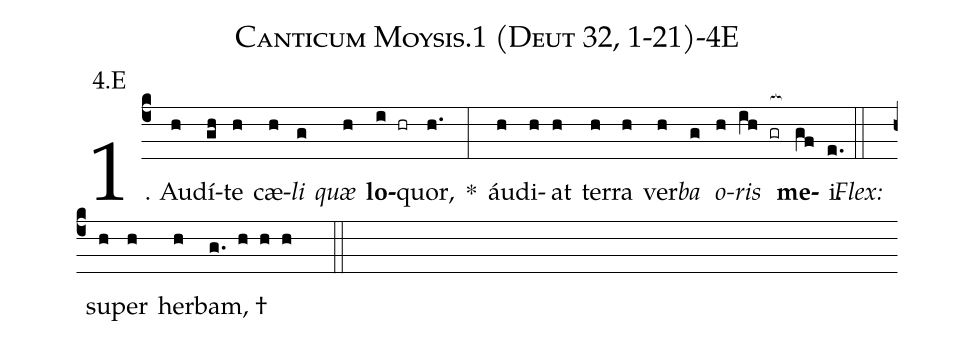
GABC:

name: Canticum Moysis.1 (Deut 32, 1-21)-4E;
annotation: 4.E;
%%
(c4)1. Au(h)dí(gh)te(h) cæ(h)<i>li</i>(g) <i>quæ</i>(h) <b>lo</b>(i hr)quor,(h.) *(:) áu(h)di(h)at(h) ter(h)ra(h) ver(h)<i>ba</i>(g) <i>o</i>(h)<i>ris</i>(ih gr[ocb:1{]) <b>me</b>(gf[ocb:0}])i.(e.) (::)
<i>Flex:</i>()  su(h)per(h) her(h)bam, †(g. h h h  ::)
